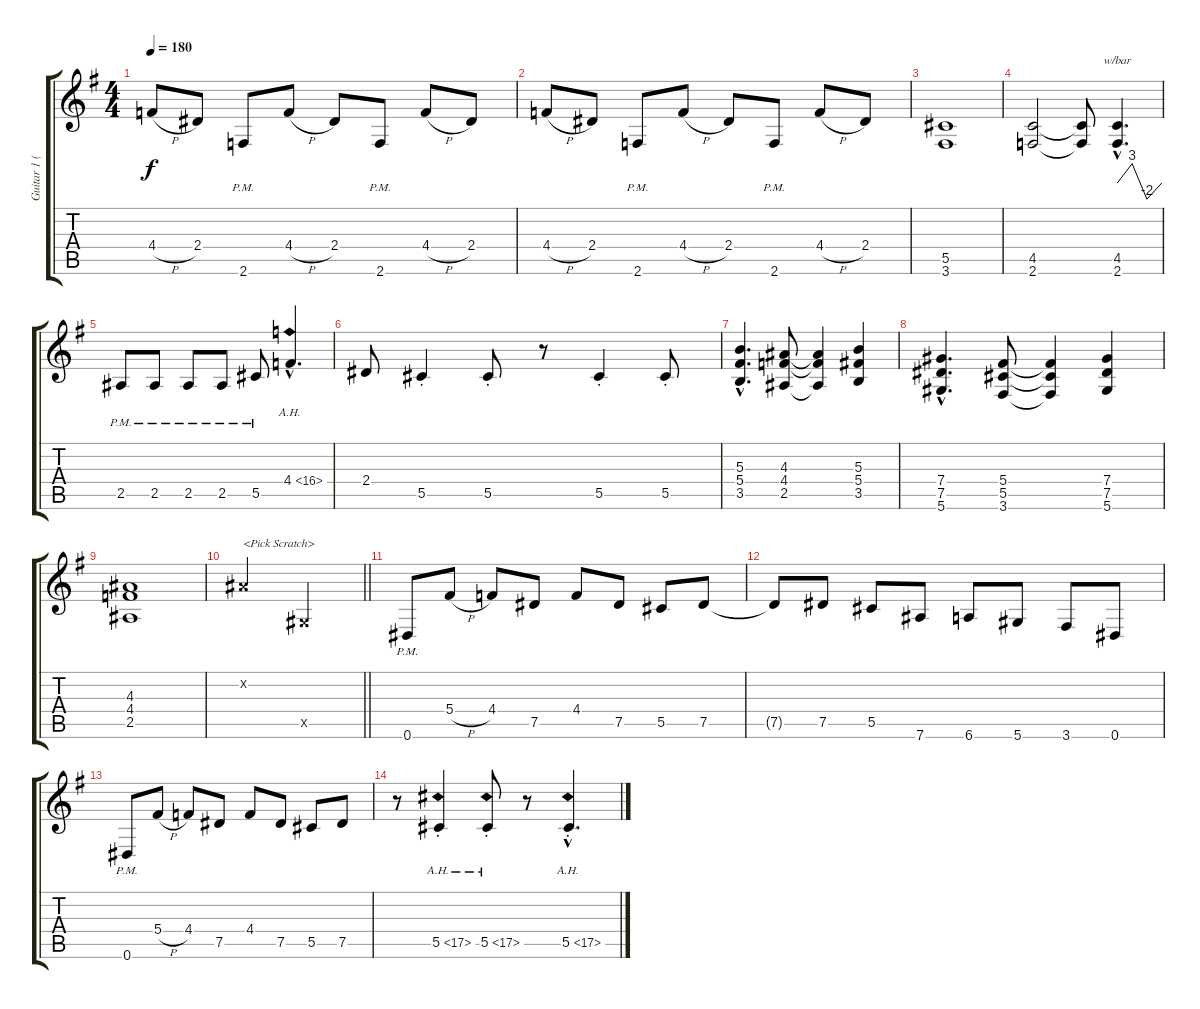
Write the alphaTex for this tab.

\track ("Guitar 1 (SheJa)" "Guitar 1 (") {instrument distortionguitar}
\staff {score tabs}
\tuning (Eb4 Bb3 Gb3 Db3 Ab2 Eb2) {hide}
\ts (4 4)
\tempo 180
\clef g2
\ks g
4.4{h}.8{dy f} 2.4.8 2.6{pm}.8 4.4{h}.8 2.4.8 2.6{pm}.8 4.4{h}.8 2.4.8 |
4.4{h}.8 2.4.8 2.6{pm}.8 4.4{h}.8 2.4.8 2.6{pm}.8 4.4{h}.8 2.4.8 |
(5.5 3.6).1 |
(4.5 2.6).2 (4.5{t} 2.6{t}).8 (4.5{hac} 2.6{hac}).4{d tbe (custom default 0 0 20 12 40 -8 60 0)} |
2.5{pm}.8 2.5{pm}.8 2.5{pm}.8 2.5{pm}.8 5.5{pm}.8 4.4{ah 12 hac}.4{d} |
2.4.8 5.5{st}.4 5.5{st}.8 r.8 5.5{st}.4 5.5{st}.8 |
(5.3{hac} 5.4{hac} 3.5{hac}).4{d} (4.3 4.4 2.5).8 (4.3{t} 4.4{t} 2.5{t}).4 (5.3 5.4 3.5).4 |
(7.4{hac} 7.5{hac} 5.6{hac}).4{d} (5.4 5.5 3.6).8 (5.4{t} 5.5{t} 3.6{t}).4 (7.4 7.5 5.6).4 |
(4.3 4.4 2.5).1 |
\barLineRight lightlight
0.2{x}.2{txt "<Pick Scratch>"} 0.5{x}.2 |
0.6{pm}.8 5.4{h}.8 4.4.8 7.5.8 4.4.8 7.5.8 5.5.8 7.5.8 |
7.5{t}.8 7.5.8 5.5.8 7.6.8 6.6.8 5.6.8 3.6.8 0.6.8 |
0.6{pm}.8 5.4{h}.8 4.4.8 7.5.8 4.4.8 7.5.8 5.5.8 7.5.8 |
r.8 5.5{ah 12 st}.4 5.5{ah 12 st}.8 r.8 5.5{ah 12 hac st}.4{d}
